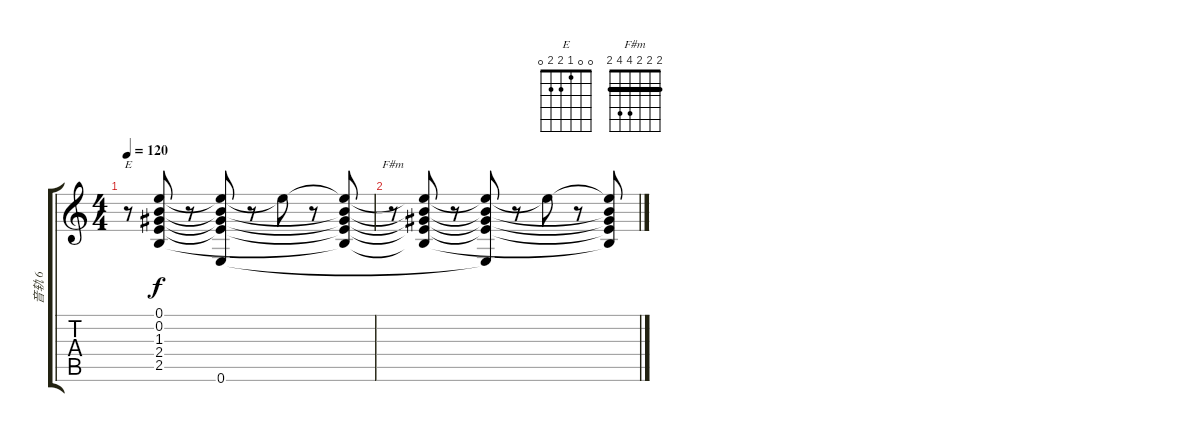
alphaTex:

\track ("音轨 6" "音轨 6") {instrument acousticguitarsteel}
\staff {score tabs}
\tuning (E4 B3 G3 D3 A2 E2) {hide}
\chord ("E" 0 0 1 2 2 0)
\chord ("F#m" 2 2 2 4 4 2) {barre 2}
\ts (4 4)
\tempo 120
\clef g2
\ks c
r.8{ch "E" dy f} (0.1{t} 0.2{t} 1.3{t} 2.4{t} 2.5{t}).8 r.8 (0.1{t} 0.2{t} 1.3{t} 2.4{t} 0.6{t}).8 r.8 0.1{t}.8 r.8 (0.1{t} 0.2{t} 1.3{t} 2.4{t} 2.5{t}).8 |
r.8{ch "F#m"} (0.1{t} 0.2{t} 1.3{t} 2.4{t} 2.5{t}).8 r.8 (0.1{t} 0.2{t} 1.3{t} 2.4{t} 0.6{t}).8 r.8 0.1{t}.8 r.8 (0.1{t} 0.2{t} 1.3{t} 2.4{t} 2.5{t}).8
